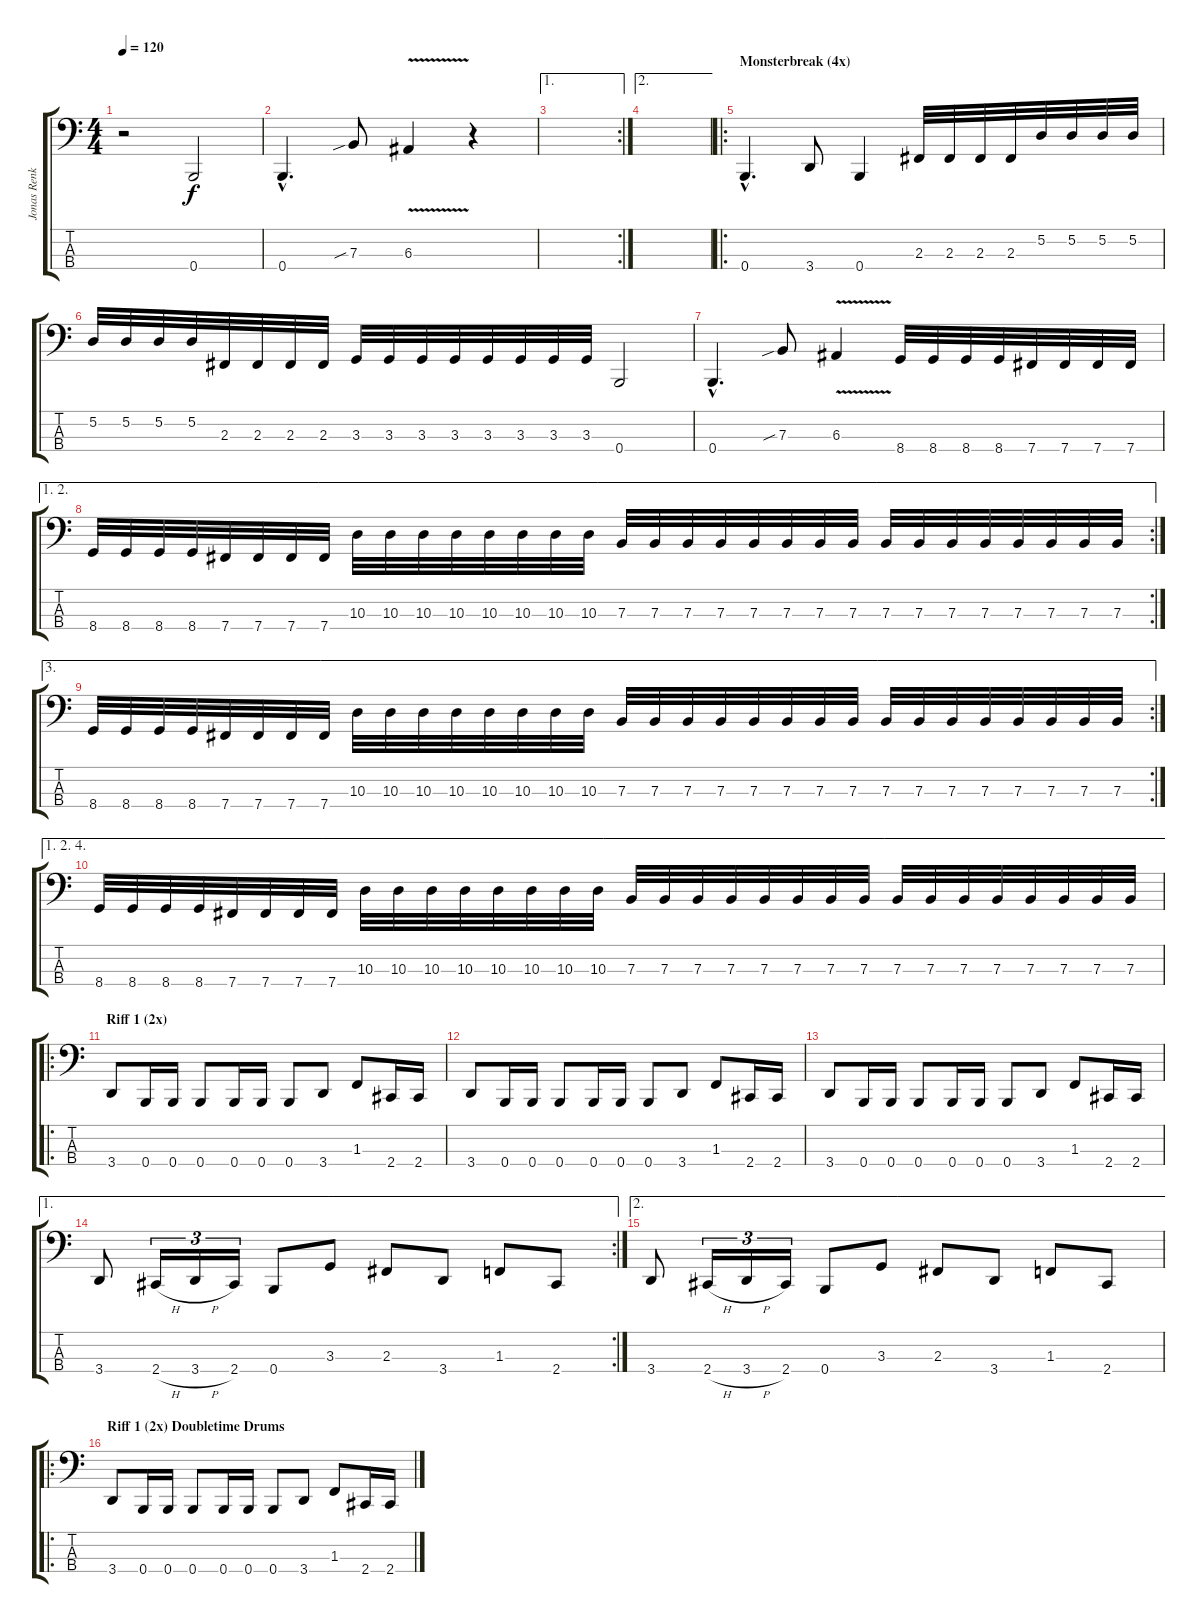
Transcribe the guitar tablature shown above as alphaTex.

\track ("Jonas Renkse" "Jonas Renk") {instrument electricbassfinger}
\staff {score tabs}
\tuning (D2 A1 E1 B0) {hide}
\ts (4 4)
\tempo 120
\clef f4
\ks c
r.2{dy f} 0.4.2 |
0.4{hac}.4{d} 7.3{sib}.8 6.3{v}.4 r.4 |
\ae 1
\rc 2
|
\ae 2
|
\ro
\section ("" "Monsterbreak (4x)")
0.4{hac}.4{d} 3.4.8 0.4.4 2.3.32 2.3.32 2.3.32 2.3.32 5.2.32 5.2.32 5.2.32 5.2.32 |
5.2.32 5.2.32 5.2.32 5.2.32 2.3.32 2.3.32 2.3.32 2.3.32 3.3.32 3.3.32 3.3.32 3.3.32 3.3.32 3.3.32 3.3.32 3.3.32 0.4.2 |
0.4{hac}.4{d} 7.3{sib}.8 6.3{v}.4 8.4.32 8.4.32 8.4.32 8.4.32 7.4.32 7.4.32 7.4.32 7.4.32 |
\ae (1 2)
\rc 2
8.4.32 8.4.32 8.4.32 8.4.32 7.4.32 7.4.32 7.4.32 7.4.32 10.3.32 10.3.32 10.3.32 10.3.32 10.3.32 10.3.32 10.3.32 10.3.32 7.3.32 7.3.32 7.3.32 7.3.32 7.3.32 7.3.32 7.3.32 7.3.32 7.3.32 7.3.32 7.3.32 7.3.32 7.3.32 7.3.32 7.3.32 7.3.32 |
\ae 3
\rc 2
8.4.32 8.4.32 8.4.32 8.4.32 7.4.32 7.4.32 7.4.32 7.4.32 10.3.32 10.3.32 10.3.32 10.3.32 10.3.32 10.3.32 10.3.32 10.3.32 7.3.32 7.3.32 7.3.32 7.3.32 7.3.32 7.3.32 7.3.32 7.3.32 7.3.32 7.3.32 7.3.32 7.3.32 7.3.32 7.3.32 7.3.32 7.3.32 |
\ae (1 2 4)
8.4.32 8.4.32 8.4.32 8.4.32 7.4.32 7.4.32 7.4.32 7.4.32 10.3.32 10.3.32 10.3.32 10.3.32 10.3.32 10.3.32 10.3.32 10.3.32 7.3.32 7.3.32 7.3.32 7.3.32 7.3.32 7.3.32 7.3.32 7.3.32 7.3.32 7.3.32 7.3.32 7.3.32 7.3.32 7.3.32 7.3.32 7.3.32 |
\ro
\section ("" "Riff 1 (2x)")
3.4.8 0.4.16 0.4.16 0.4.8 0.4.16 0.4.16 0.4.8 3.4.8 1.3.8 2.4.16 2.4.16 |
3.4.8 0.4.16 0.4.16 0.4.8 0.4.16 0.4.16 0.4.8 3.4.8 1.3.8 2.4.16 2.4.16 |
3.4.8 0.4.16 0.4.16 0.4.8 0.4.16 0.4.16 0.4.8 3.4.8 1.3.8 2.4.16 2.4.16 |
\ae 1
\rc 2
3.4.8 2.4{h}.16{tu (3 2)} 3.4{h}.16{tu (3 2)} 2.4.16{tu (3 2)} 0.4.8 3.3.8 2.3.8 3.4.8 1.3.8 2.4.8 |
\ae 2
3.4.8 2.4{h}.16{tu (3 2)} 3.4{h}.16{tu (3 2)} 2.4.16{tu (3 2)} 0.4.8 3.3.8 2.3.8 3.4.8 1.3.8 2.4.8 |
\ro
\section ("" "Riff 1 (2x) Doubletime Drums")
3.4.8 0.4.16 0.4.16 0.4.8 0.4.16 0.4.16 0.4.8 3.4.8 1.3.8 2.4.16 2.4.16
